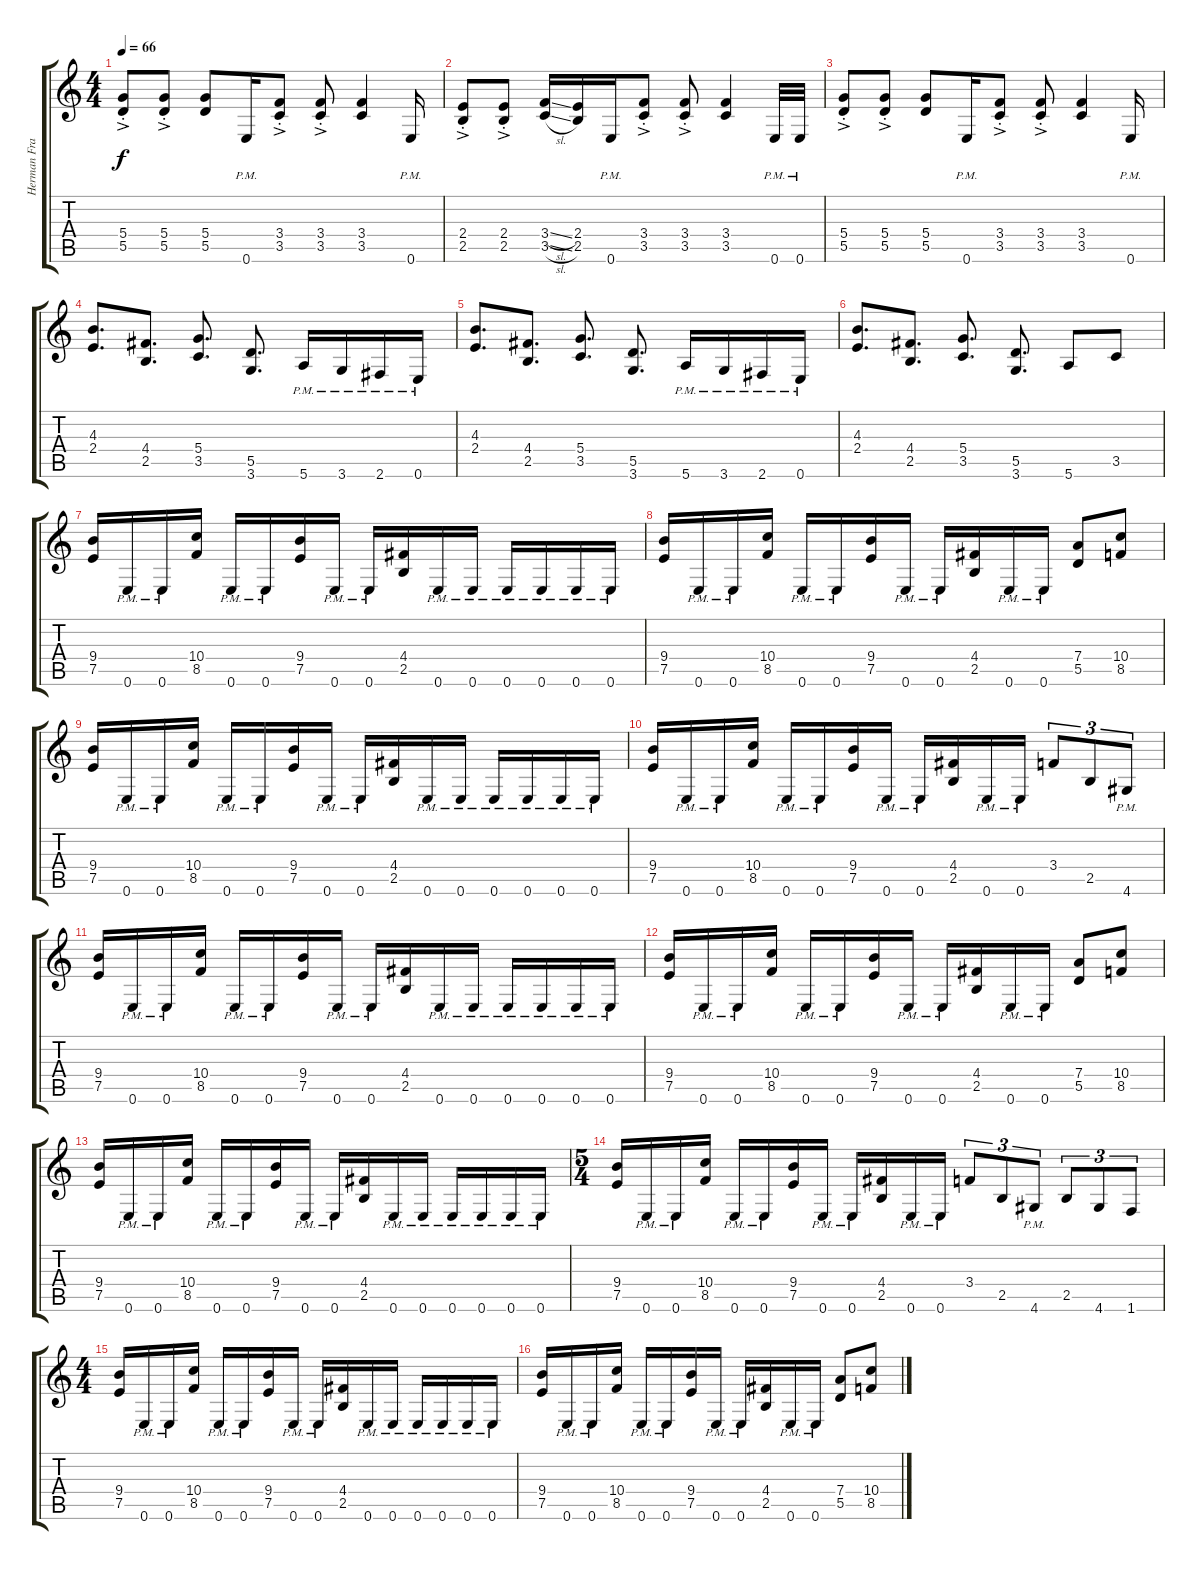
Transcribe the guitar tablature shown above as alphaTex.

\track ("Herman Frank" "Herman Fra") {instrument distortionguitar}
\staff {score tabs}
\tuning (E4 B3 G3 D3 A2 E2) {hide}
\ts (4 4)
\tempo 66
\clef g2
\ks c
(5.4{ac st} 5.5{ac st}).8{dy f} (5.4{ac st} 5.5{ac st}).8 (5.4 5.5).8 0.6{pm}.16 (3.4{ac st} 3.5{ac st}).8 (3.4{ac st} 3.5{ac st}).8 (3.4 3.5).4 0.6{pm}.16 |
(2.4{ac st} 2.5{ac st}).8 (2.4{ac st} 2.5{ac st}).8 (3.4{sl} 3.5{sl}).16 (2.4 2.5).16 0.6{pm}.16 (3.4{ac st} 3.5{ac st}).8 (3.4{ac st} 3.5{ac st}).8 (3.4 3.5).4 0.6{pm}.32 0.6{pm}.32 |
(5.4{ac st} 5.5{ac st}).8 (5.4{ac st} 5.5{ac st}).8 (5.4 5.5).8 0.6{pm}.16 (3.4{ac st} 3.5{ac st}).8 (3.4{ac st} 3.5{ac st}).8 (3.4 3.5).4 0.6{pm}.16 |
(4.3 2.4).8{d} (4.4 2.5).8{d} (5.4 3.5).8{d} (5.5 3.6).8{d} 5.6{pm}.16 3.6{pm}.16 2.6{pm}.16 0.6{pm}.16 |
(4.3 2.4).8{d} (4.4 2.5).8{d} (5.4 3.5).8{d} (5.5 3.6).8{d} 5.6{pm}.16 3.6{pm}.16 2.6{pm}.16 0.6{pm}.16 |
(4.3 2.4).8{d} (4.4 2.5).8{d} (5.4 3.5).8{d} (5.5 3.6).8{d} 5.6.8 3.5.8 |
(9.4 7.5).16 0.6{pm}.16 0.6{pm}.16 (10.4 8.5).16 0.6{pm}.16 0.6{pm}.16 (9.4 7.5).16 0.6{pm}.16 0.6{pm}.16 (4.4 2.5).16 0.6{pm}.16 0.6{pm}.16 0.6{pm}.16 0.6{pm}.16 0.6{pm}.16 0.6{pm}.16 |
(9.4 7.5).16 0.6{pm}.16 0.6{pm}.16 (10.4 8.5).16 0.6{pm}.16 0.6{pm}.16 (9.4 7.5).16 0.6{pm}.16 0.6{pm}.16 (4.4 2.5).16 0.6{pm}.16 0.6{pm}.16 (7.4 5.5).8 (10.4 8.5).8 |
(9.4 7.5).16 0.6{pm}.16 0.6{pm}.16 (10.4 8.5).16 0.6{pm}.16 0.6{pm}.16 (9.4 7.5).16 0.6{pm}.16 0.6{pm}.16 (4.4 2.5).16 0.6{pm}.16 0.6{pm}.16 0.6{pm}.16 0.6{pm}.16 0.6{pm}.16 0.6{pm}.16 |
(9.4 7.5).16 0.6{pm}.16 0.6{pm}.16 (10.4 8.5).16 0.6{pm}.16 0.6{pm}.16 (9.4 7.5).16 0.6{pm}.16 0.6{pm}.16 (4.4 2.5).16 0.6{pm}.16 0.6{pm}.16 3.4.8{tu (3 2)} 2.5.8{tu (3 2)} 4.6{pm}.8{tu (3 2)} |
(9.4 7.5).16 0.6{pm}.16 0.6{pm}.16 (10.4 8.5).16 0.6{pm}.16 0.6{pm}.16 (9.4 7.5).16 0.6{pm}.16 0.6{pm}.16 (4.4 2.5).16 0.6{pm}.16 0.6{pm}.16 0.6{pm}.16 0.6{pm}.16 0.6{pm}.16 0.6{pm}.16 |
(9.4 7.5).16 0.6{pm}.16 0.6{pm}.16 (10.4 8.5).16 0.6{pm}.16 0.6{pm}.16 (9.4 7.5).16 0.6{pm}.16 0.6{pm}.16 (4.4 2.5).16 0.6{pm}.16 0.6{pm}.16 (7.4 5.5).8 (10.4 8.5).8 |
(9.4 7.5).16 0.6{pm}.16 0.6{pm}.16 (10.4 8.5).16 0.6{pm}.16 0.6{pm}.16 (9.4 7.5).16 0.6{pm}.16 0.6{pm}.16 (4.4 2.5).16 0.6{pm}.16 0.6{pm}.16 0.6{pm}.16 0.6{pm}.16 0.6{pm}.16 0.6{pm}.16 |
\ts (5 4)
(9.4 7.5).16 0.6{pm}.16 0.6{pm}.16 (10.4 8.5).16 0.6{pm}.16 0.6{pm}.16 (9.4 7.5).16 0.6{pm}.16 0.6{pm}.16 (4.4 2.5).16 0.6{pm}.16 0.6{pm}.16 3.4.8{tu (3 2)} 2.5.8{tu (3 2)} 4.6{pm}.8{tu (3 2)} 2.5.8{tu (3 2)} 4.6.8{tu (3 2)} 1.6.8{tu (3 2)} |
\ts (4 4)
(9.4 7.5).16 0.6{pm}.16 0.6{pm}.16 (10.4 8.5).16 0.6{pm}.16 0.6{pm}.16 (9.4 7.5).16 0.6{pm}.16 0.6{pm}.16 (4.4 2.5).16 0.6{pm}.16 0.6{pm}.16 0.6{pm}.16 0.6{pm}.16 0.6{pm}.16 0.6{pm}.16 |
(9.4 7.5).16 0.6{pm}.16 0.6{pm}.16 (10.4 8.5).16 0.6{pm}.16 0.6{pm}.16 (9.4 7.5).16 0.6{pm}.16 0.6{pm}.16 (4.4 2.5).16 0.6{pm}.16 0.6{pm}.16 (7.4 5.5).8 (10.4 8.5).8
